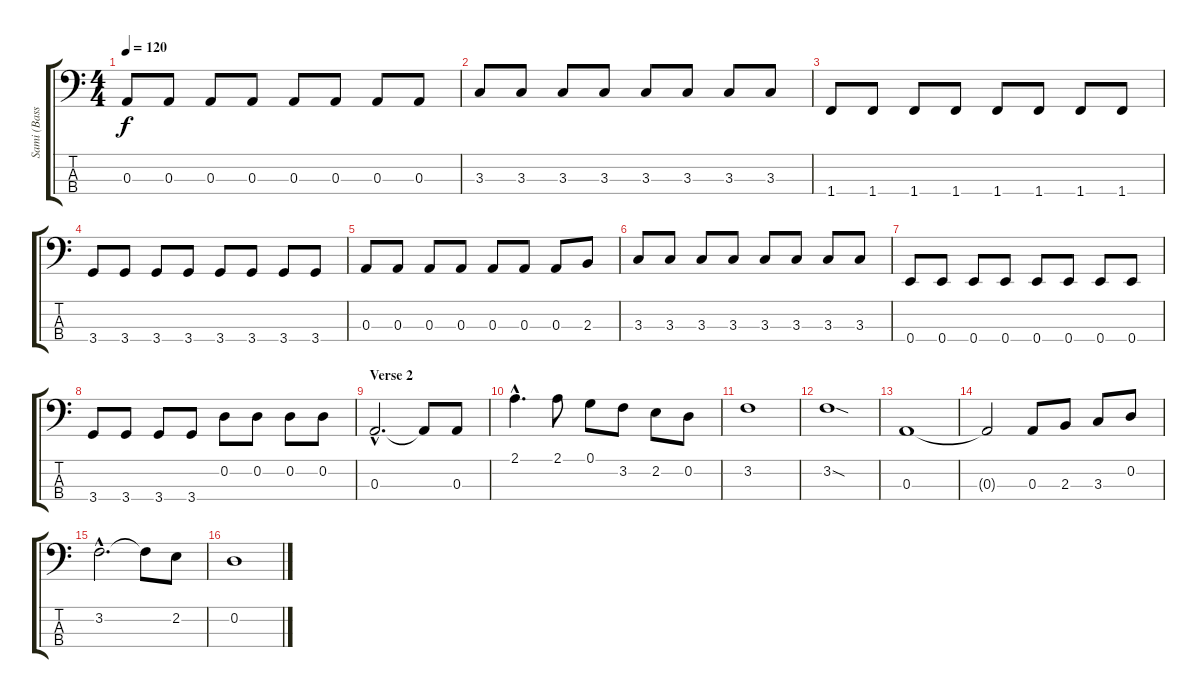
\track ("Sami (Bass)" "Sami (Bass") {instrument electricbassfinger}
\staff {score tabs}
\tuning (G2 D2 A1 E1) {hide}
\ts (4 4)
\tempo 120
\clef f4
\ks c
0.3.8{dy f} 0.3.8 0.3.8 0.3.8 0.3.8 0.3.8 0.3.8 0.3.8 |
3.3.8 3.3.8 3.3.8 3.3.8 3.3.8 3.3.8 3.3.8 3.3.8 |
1.4.8 1.4.8 1.4.8 1.4.8 1.4.8 1.4.8 1.4.8 1.4.8 |
3.4.8 3.4.8 3.4.8 3.4.8 3.4.8 3.4.8 3.4.8 3.4.8 |
0.3.8 0.3.8 0.3.8 0.3.8 0.3.8 0.3.8 0.3.8 2.3.8 |
3.3.8 3.3.8 3.3.8 3.3.8 3.3.8 3.3.8 3.3.8 3.3.8 |
0.4.8 0.4.8 0.4.8 0.4.8 0.4.8 0.4.8 0.4.8 0.4.8 |
3.4.8 3.4.8 3.4.8 3.4.8 0.2.8 0.2.8 0.2.8 0.2.8 |
\section ("" "Verse 2")
0.3{hac}.2{d volume 15} 0.3{t}.8 0.3.8 |
2.1{hac}.4{d} 2.1.8 0.1.8 3.2.8 2.2.8 0.2.8 |
3.2.1 |
3.2{sod}.1 |
0.3.1 |
0.3{t}.2 0.3.8 2.3.8 3.3.8 0.2.8 |
3.2{hac}.2{d} 3.2{t}.8 2.2.8 |
0.2.1
